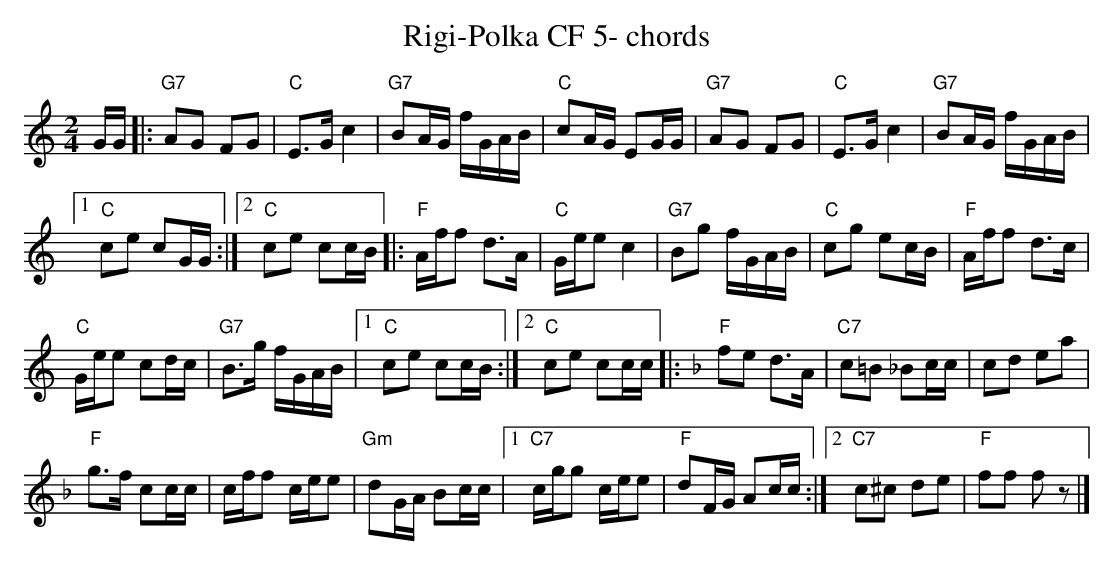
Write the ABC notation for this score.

X:1
T:Rigi-Polka CF 5- chords
M:2/4
L:1/16
K:Cmaj%%MIDI gchordon
GG |: "G7"A2G2 F2G2 | "C"E3G c4 | "G7"B2AG fGAB | "C"c2AG E2GG | "G7"A2G2 F2G2 | "C"E3G c4 | "G7"B2AG fGAB |1
"C"c2e2 c2GG :|2 "C"c2e2 c2cB |: "F"Aff2 d3A | "C"Gee2 c4 | "G7"B2g2 fGAB | "C"c2g2 e2cB | "F"Aff2 d3c |
"C"Gee2 c2dc | "G7"B3g fGAB |1 "C"c2e2 c2cB :|2 "C"c2e2 c2cc |: [K:Fmaj] "F"f2e2 d3A | "C7"c2=B2 _B2cc | c2d2 e2a2 |
"F"g3f c2cc | cff2 cee2 | "Gm"d2GA B2cc |1 "C7"cgg2 cee2 | "F"d2FG A2cc :|2 "C7"c2^c2 d2e2 | "F"f2f2 f2z2 |]
